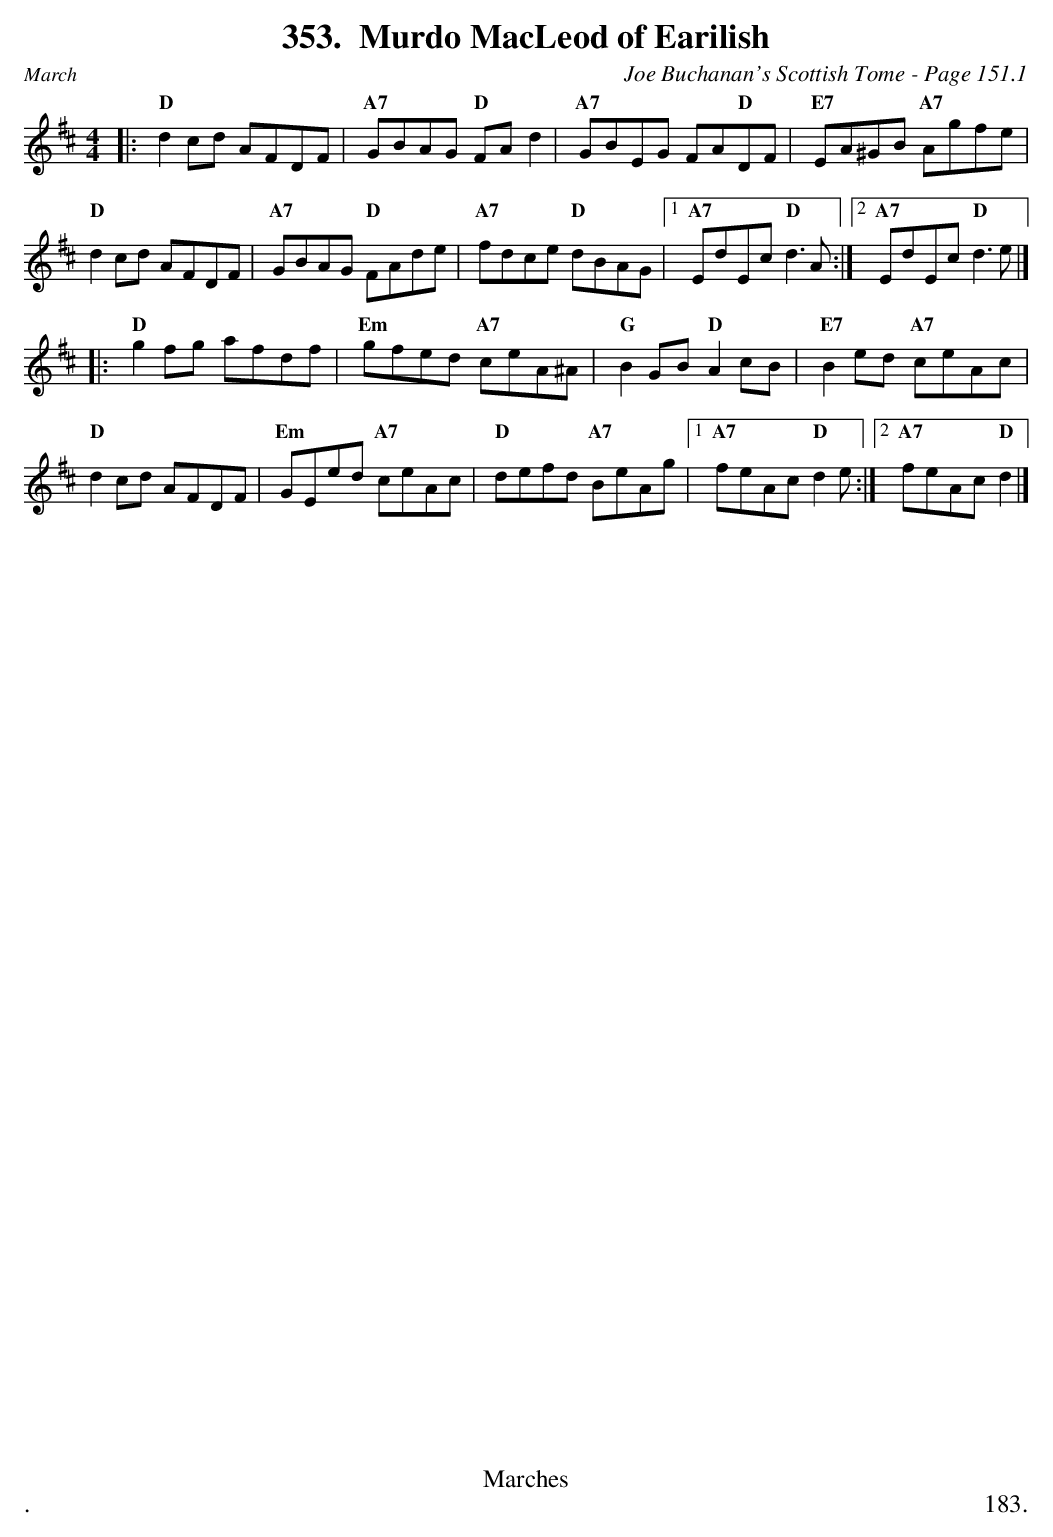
X:1
T:Murdo MacLeod of Earilish
C:Joe Buchanan's Scottish Tome - Page 151.1
L:1/8
M:4/4
K:D
|:"D"d2 cd AFDF |"A7" GBAG "D"FA d2 | "A7"GBEG FA"D"DF | "E7"EA^GB "A7"Agfe |
"D"d2 cd AFDF | "A7"GBAG "D"FAde | "A7" fdce "D"dBAG |1 "A7" EdEc "D"d3 A :|2 "A7" EdEc "D"d3 e |]
|:"D"g2 fg afdf | "Em"gfed "A7"ceA^A |"G" B2 GB "D"A2 cB |"E7" B2 ed "A7"ceAc |
"D"d2 cd AFDF | "Em"GEed "A7"ceAc | "D"defd "A7"BeAg |1 "A7" feAc "D"d2 e :|2 "A7" feAc "D"d2 |]
